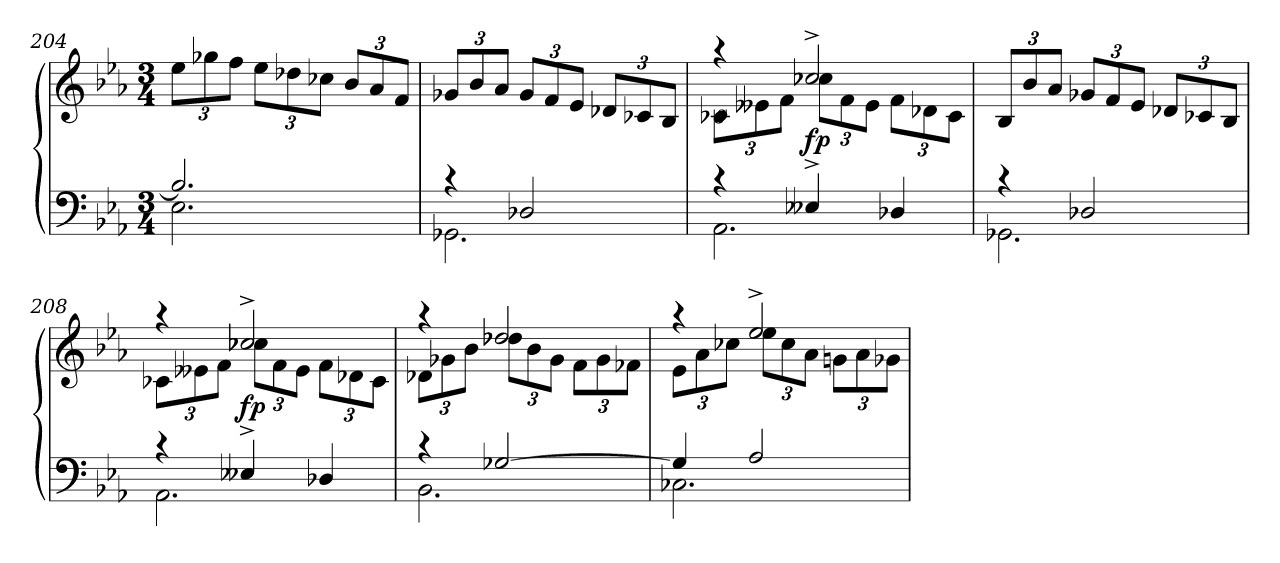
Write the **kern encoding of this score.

**kern	**kern	**dynam
*part1	*part1	*part1
*staff2	*staff1	*staff1/2
*clefF4	*clefG2	*
*k[b-e-a-]	*k[b-e-a-]	*
*E-:	*E-:	*
*M3/4	*M3/4	*
=204	=204	=204
*^	*	*
*	*	*Xbrackettup	*
2.B-/]	2.E-\	12ee-\L	.
.	.	12gg-X\	.
.	.	12ff\J	.
.	.	12ee-\L	.
.	.	12dd-X\	.
.	.	12cc-X\J	.
.	.	12b-/L	.
.	.	12a-/	.
.	.	12f/J	.
=205	=205	=205	=205
4rc	2.GG-X\	12g-X/L	.
.	.	12b-/	.
.	.	12a-/J	.
2D-X/	.	12g-/L	.
.	.	12f/	.
.	.	12e-/J	.
.	.	12d-X/L	.
.	.	12c-X/	.
.	.	12B-/J	.
!!LO:LB:g=z
=206	=206	=206	=206
*	*	*^	*
*	*	*brackettup	*Xbrackettup	*
4rc	2.AA-\	6raa	12c-X\L	.
.	.	.	12e--X\	.
.	.	12raayy	12f\J	.
!	!	!	!	!LO:DY:b
4E--X^>/	.	2cc-X^>/	12cc-\L	fp
.	.	.	12f\	.
.	.	.	12e--\J	.
4D-X/	.	.	12f\L	.
.	.	.	12d-X\	.
.	.	.	12c-\J	.
*	*	*v	*v	*
!!LO:LB:g=z
=207	=207	=207	=207
4rc	2.GG-X\	12B-/L	.
.	.	12b-/	.
.	.	12a-/J	.
2D-X/	.	12g-X/L	.
.	.	12f/	.
.	.	12e-/J	.
.	.	12d-X/L	.
.	.	12c-X/	.
.	.	12B-/J	.
=208	=208	=208	=208
*	*	*^	*
4rc	2.AA-\	4raa	12c-X\L	.
.	.	.	12e--X\	.
.	.	.	12f\J	.
!	!	!	!	!LO:DY:b
4E--X^>/	.	2cc-X^>/	12cc-\L	fp
.	.	.	12f\	.
.	.	.	12e--\J	.
4D-X/	.	.	12f\L	.
.	.	.	12d-X\	.
.	.	.	12c-\J	.
=209	=209	=209	=209	=209
4rc	2.BB-\	4raa	12d-X\L	.
.	.	.	12g-X\	.
.	.	.	12b-\J	.
[>2G-X/	.	2dd-X/	12dd-\L	.
.	.	.	12b-\	.
.	.	.	12g-\J	.
.	.	.	12f\L	.
.	.	.	12g-\	.
.	.	.	12f-X\J	.
!!LO:LB:g=z	!!
=210	=210	=210	=210	=210
4G-/]	2.C-X\	4raa	12e-\L	.
.	.	.	12a-\	.
.	.	.	12cc-X\J	.
2A-/	.	2ee-^>/	12ee-\L	.
.	.	.	12cc-\	.
.	.	.	12a-\J	.
.	.	.	12gni\L	.
.	.	.	12a-\	.
.	.	.	12g-X\J	.
*v	*v	*	*	*
*	*v	*v	*
=	=	=
*-	*-	*-
